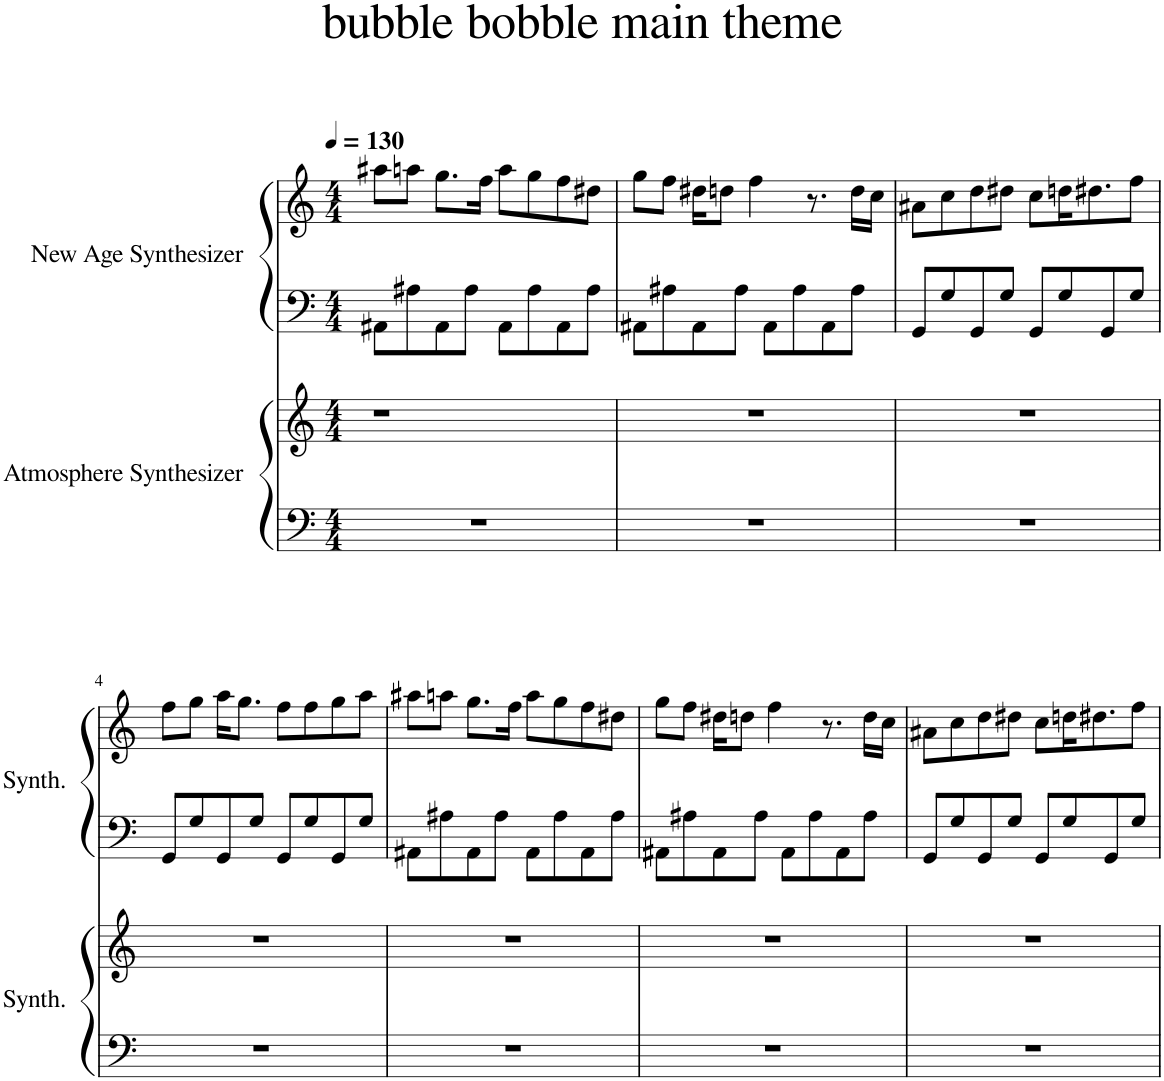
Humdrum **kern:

**kern	**kern	**kern	**kern
*part2	*part2	*part1	*part1
*staff4	*staff3	*staff2	*staff1
*I"Atmosphere Synthesizer	*	*I"New Age Synthesizer	*
*I'Synth.	*	*I'Synth.	*
*clefF4	*clefG2	*clefF4	*clefG2
*k[]	*k[]	*k[]	*k[]
*M4/4	*M4/4	*M4/4	*M4/4
*MM130	*MM130	*MM130	*MM130
=1	=1	=1	=1
1r	1r	8AA#X\L	8aa#X\L
.	.	8A#X\	8aan\J
.	.	8AA#\	8.gg\L
.	.	8A#\J	.
.	.	.	16ff\Jk
.	.	8AA#\L	8aa\L
.	.	8A#\	8gg\
.	.	8AA#\	8ff\
.	.	8A#\J	8dd#X\J
=2	=2	=2	=2
1r	1r	8AA#X\L	8gg\L
.	.	8A#X\	8ff\J
.	.	8AA#\	16dd#X\KL
.	.	.	8ddn\J
.	.	8A#\J	.
.	.	.	4ff\
.	.	8AA#\L	.
.	.	8A#\	.
.	.	.	8.r
.	.	8AA#\	.
.	.	8A#\J	16dd\LL
.	.	.	16cc\JJ
=3	=3	=3	=3
1r	1r	8GG/L	8a#X\L
.	.	8G/	8cc\
.	.	8GG/	8dd\
.	.	8G/J	8dd#X\J
.	.	8GG/L	8cc\L
.	.	8G/	16ddn\K
.	.	.	8.dd#X\
.	.	8GG/	.
.	.	8G/J	8ff\J
!!LO:LB:g=z
=4	=4	=4	=4
1r	1r	8GG/L	8ff\L
.	.	8G/	8gg\J
.	.	8GG/	16aa\KL
.	.	.	8.gg\J
.	.	8G/J	.
.	.	8GG/L	8ff\L
.	.	8G/	8ff\
.	.	8GG/	8gg\
.	.	8G/J	8aa\J
=5	=5	=5	=5
1r	1r	8AA#X\L	8aa#X\L
.	.	8A#X\	8aan\J
.	.	8AA#\	8.gg\L
.	.	8A#\J	.
.	.	.	16ff\Jk
.	.	8AA#\L	8aa\L
.	.	8A#\	8gg\
.	.	8AA#\	8ff\
.	.	8A#\J	8dd#X\J
=6	=6	=6	=6
1r	1r	8AA#X\L	8gg\L
.	.	8A#X\	8ff\J
.	.	8AA#\	16dd#X\KL
.	.	.	8ddn\J
.	.	8A#\J	.
.	.	.	4ff\
.	.	8AA#\L	.
.	.	8A#\	.
.	.	.	8.r
.	.	8AA#\	.
.	.	8A#\J	16dd\LL
.	.	.	16cc\JJ
=7	=7	=7	=7
1r	1r	8GG/L	8a#X\L
.	.	8G/	8cc\
.	.	8GG/	8dd\
.	.	8G/J	8dd#X\J
.	.	8GG/L	8cc\L
.	.	8G/	16ddn\K
.	.	.	8.dd#X\
.	.	8GG/	.
.	.	8G/J	8ff\J
=	=	=	=
*-	*-	*-	*-
